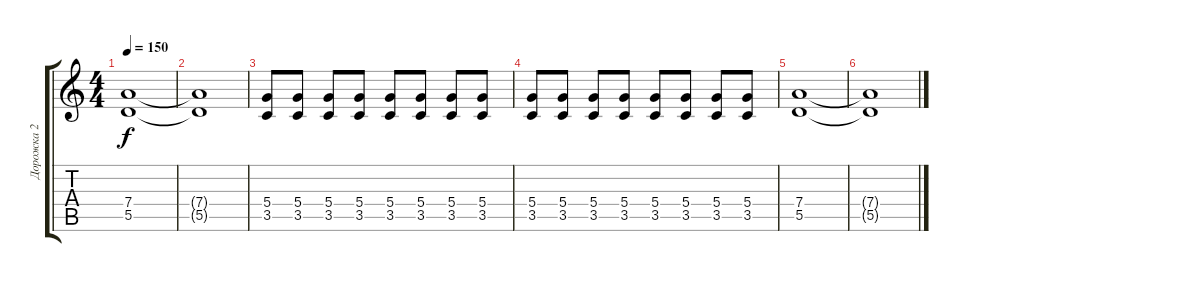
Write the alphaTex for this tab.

\track ("Дорожка 2" "Дорожка 2") {instrument distortionguitar}
\staff {score tabs}
\tuning (E4 B3 G3 D3 A2 E2) {hide}
\ts (4 4)
\tempo 150
\clef g2
\ks c
(7.4 5.5).1{dy f} |
(7.4{t} 5.5{t}).1 |
(5.4 3.5).8 (5.4 3.5).8 (5.4 3.5).8 (5.4 3.5).8 (5.4 3.5).8 (5.4 3.5).8 (5.4 3.5).8 (5.4 3.5).8 |
(5.4 3.5).8 (5.4 3.5).8 (5.4 3.5).8 (5.4 3.5).8 (5.4 3.5).8 (5.4 3.5).8 (5.4 3.5).8 (5.4 3.5).8 |
(7.4 5.5).1 |
(7.4{t} 5.5{t}).1
